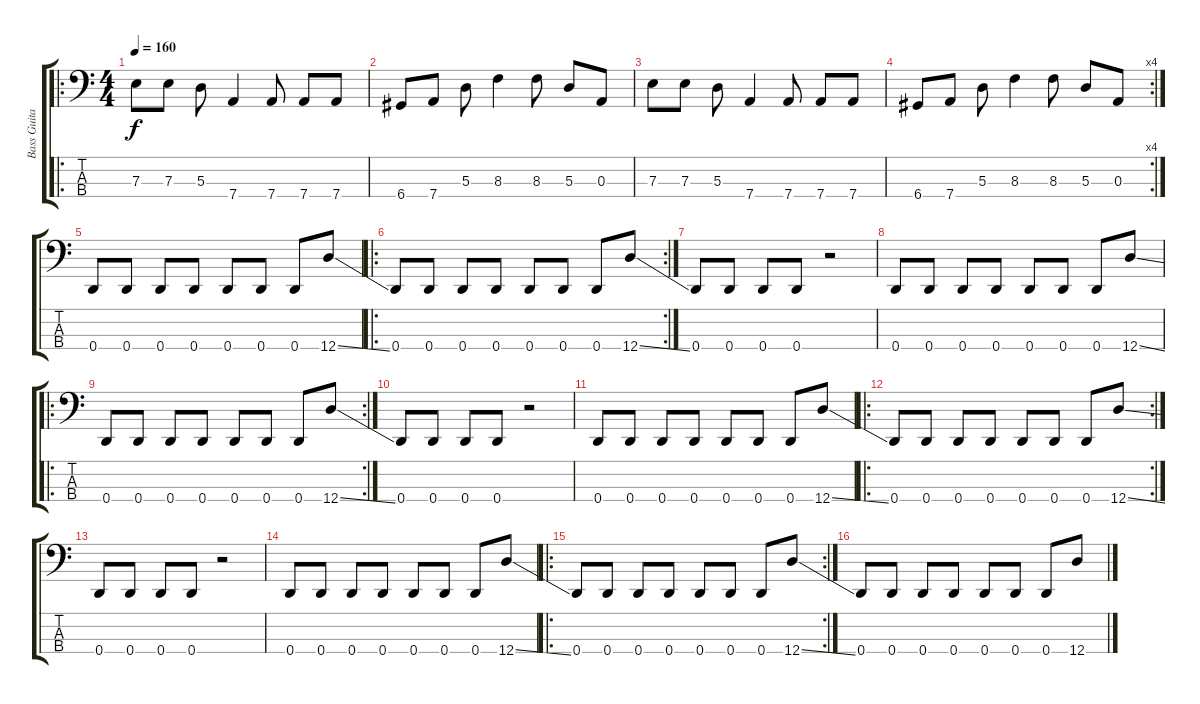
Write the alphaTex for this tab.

\track ("Bass Guitar" "Bass Guita") {instrument electricbasspick}
\staff {score tabs}
\tuning (G2 D2 A1 D1) {hide}
\ro
\ts (4 4)
\tempo 160
\clef f4
\ks c
7.3.8{dy f} 7.3.8 5.3.8 7.4.4 7.4.8 7.4.8 7.4.8 |
6.4.8 7.4.8 5.3.8 8.3.4 8.3.8 5.3.8 0.3.8 |
7.3.8 7.3.8 5.3.8 7.4.4 7.4.8 7.4.8 7.4.8 |
\rc 4
6.4.8 7.4.8 5.3.8 8.3.4 8.3.8 5.3.8 0.3.8 |
0.4.8 0.4.8 0.4.8 0.4.8 0.4.8 0.4.8 0.4.8 12.4{ss}.8 |
\ro
\rc 2
0.4.8 0.4.8 0.4.8 0.4.8 0.4.8 0.4.8 0.4.8 12.4{ss}.8 |
0.4.8 0.4.8 0.4.8 0.4.8 r.2 |
0.4.8 0.4.8 0.4.8 0.4.8 0.4.8 0.4.8 0.4.8 12.4{ss}.8 |
\ro
\rc 2
0.4.8 0.4.8 0.4.8 0.4.8 0.4.8 0.4.8 0.4.8 12.4{ss}.8 |
0.4.8 0.4.8 0.4.8 0.4.8 r.2 |
0.4.8 0.4.8 0.4.8 0.4.8 0.4.8 0.4.8 0.4.8 12.4{ss}.8 |
\ro
\rc 2
0.4.8 0.4.8 0.4.8 0.4.8 0.4.8 0.4.8 0.4.8 12.4{ss}.8 |
0.4.8 0.4.8 0.4.8 0.4.8 r.2 |
0.4.8 0.4.8 0.4.8 0.4.8 0.4.8 0.4.8 0.4.8 12.4{ss}.8 |
\ro
\rc 2
0.4.8 0.4.8 0.4.8 0.4.8 0.4.8 0.4.8 0.4.8 12.4{ss}.8 |
0.4.8 0.4.8 0.4.8 0.4.8 0.4.8 0.4.8 0.4.8 12.4.8
